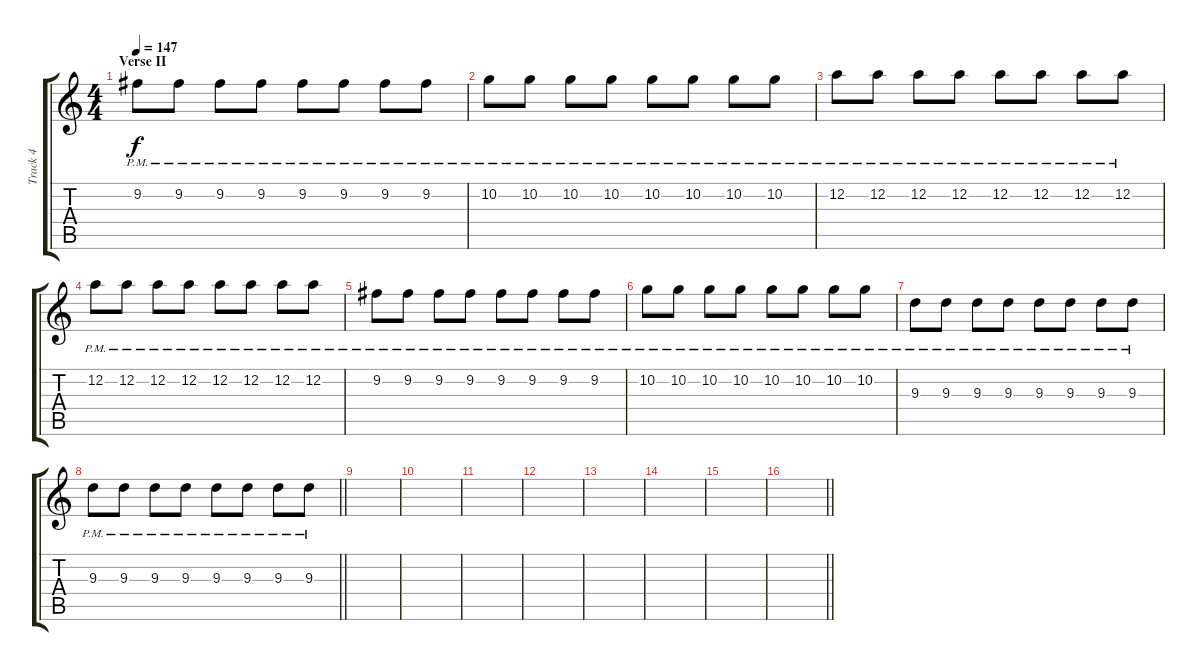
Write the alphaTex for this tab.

\track ("Track 4" "Track 4") {instrument distortionguitar}
\staff {score tabs}
\tuning (D4 A3 F3 C3 G2 C2) {hide}
\ts (4 4)
\section ("" "Verse II")
\tempo 147
\clef g2
\ks c
9.2{pm}.8{dy f} 9.2{pm}.8 9.2{pm}.8 9.2{pm}.8 9.2{pm}.8 9.2{pm}.8 9.2{pm}.8 9.2{pm}.8 |
10.2{pm}.8 10.2{pm}.8 10.2{pm}.8 10.2{pm}.8 10.2{pm}.8 10.2{pm}.8 10.2{pm}.8 10.2{pm}.8 |
12.2{pm}.8 12.2{pm}.8 12.2{pm}.8 12.2{pm}.8 12.2{pm}.8 12.2{pm}.8 12.2{pm}.8 12.2{pm}.8 |
12.2{pm}.8 12.2{pm}.8 12.2{pm}.8 12.2{pm}.8 12.2{pm}.8 12.2{pm}.8 12.2{pm}.8 12.2{pm}.8 |
9.2{pm}.8 9.2{pm}.8 9.2{pm}.8 9.2{pm}.8 9.2{pm}.8 9.2{pm}.8 9.2{pm}.8 9.2{pm}.8 |
10.2{pm}.8 10.2{pm}.8 10.2{pm}.8 10.2{pm}.8 10.2{pm}.8 10.2{pm}.8 10.2{pm}.8 10.2{pm}.8 |
9.3{pm}.8 9.3{pm}.8 9.3{pm}.8 9.3{pm}.8 9.3{pm}.8 9.3{pm}.8 9.3{pm}.8 9.3{pm}.8 |
\barLineRight lightlight
9.3{pm}.8 9.3{pm}.8 9.3{pm}.8 9.3{pm}.8 9.3{pm}.8 9.3{pm}.8 9.3{pm}.8 9.3{pm}.8 |
|
|
|
|
|
|
|
\barLineRight lightlight
